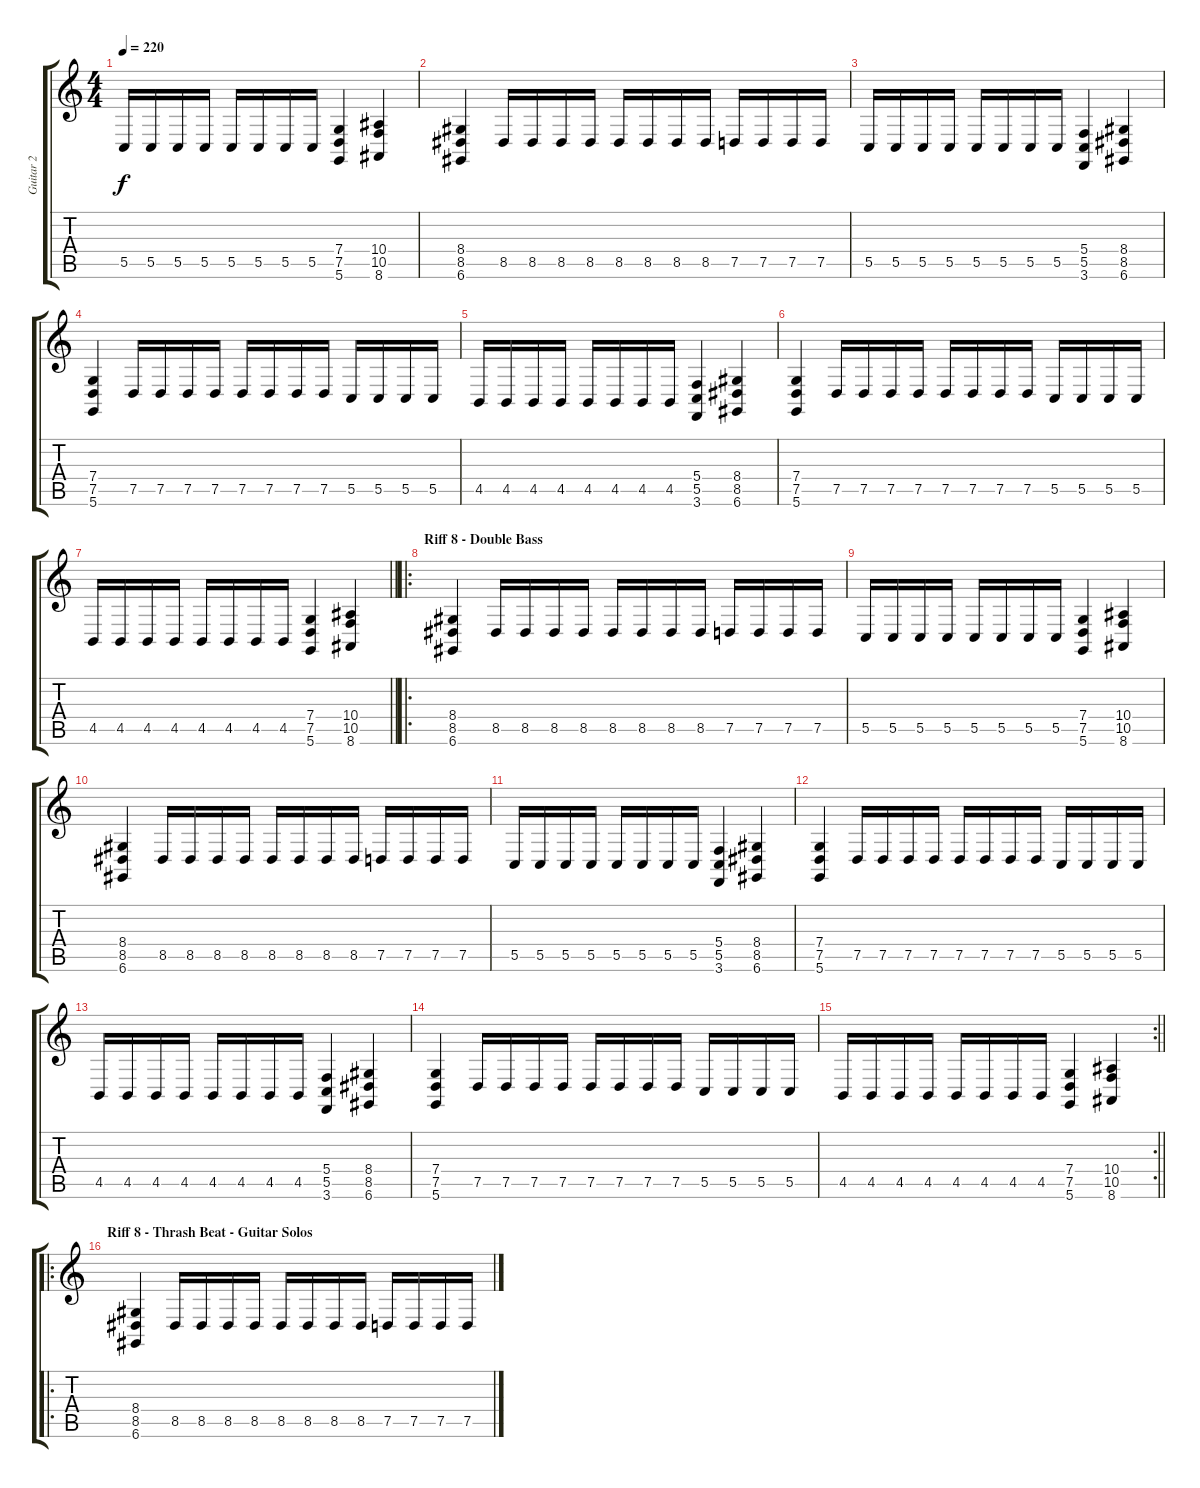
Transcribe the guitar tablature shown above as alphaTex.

\track ("Guitar 2" "Guitar 2") {instrument electricgrandpiano}
\staff {score tabs}
\tuning (D4 A3 F3 C3 G2 D2) {hide}
\ts (4 4)
\tempo 220
\clef g2
\ks c
5.5.16{dy f} 5.5.16 5.5.16 5.5.16 5.5.16 5.5.16 5.5.16 5.5.16 (7.4 7.5 5.6).4 (10.4 10.5 8.6).4 |
(8.4 8.5 6.6).4 8.5.16 8.5.16 8.5.16 8.5.16 8.5.16 8.5.16 8.5.16 8.5.16 7.5.16 7.5.16 7.5.16 7.5.16 |
5.5.16 5.5.16 5.5.16 5.5.16 5.5.16 5.5.16 5.5.16 5.5.16 (5.4 5.5 3.6).4 (8.4 8.5 6.6).4 |
(7.4 7.5 5.6).4 7.5.16 7.5.16 7.5.16 7.5.16 7.5.16 7.5.16 7.5.16 7.5.16 5.5.16 5.5.16 5.5.16 5.5.16 |
4.5.16 4.5.16 4.5.16 4.5.16 4.5.16 4.5.16 4.5.16 4.5.16 (5.4 5.5 3.6).4 (8.4 8.5 6.6).4 |
(7.4 7.5 5.6).4 7.5.16 7.5.16 7.5.16 7.5.16 7.5.16 7.5.16 7.5.16 7.5.16 5.5.16 5.5.16 5.5.16 5.5.16 |
\barLineRight lightlight
4.5.16 4.5.16 4.5.16 4.5.16 4.5.16 4.5.16 4.5.16 4.5.16 (7.4 7.5 5.6).4 (10.4 10.5 8.6).4 |
\ro
\section ("" "Riff 8 - Double Bass")
(8.4 8.5 6.6).4 8.5.16 8.5.16 8.5.16 8.5.16 8.5.16 8.5.16 8.5.16 8.5.16 7.5.16 7.5.16 7.5.16 7.5.16 |
5.5.16 5.5.16 5.5.16 5.5.16 5.5.16 5.5.16 5.5.16 5.5.16 (7.4 7.5 5.6).4 (10.4 10.5 8.6).4 |
(8.4 8.5 6.6).4 8.5.16 8.5.16 8.5.16 8.5.16 8.5.16 8.5.16 8.5.16 8.5.16 7.5.16 7.5.16 7.5.16 7.5.16 |
5.5.16 5.5.16 5.5.16 5.5.16 5.5.16 5.5.16 5.5.16 5.5.16 (5.4 5.5 3.6).4 (8.4 8.5 6.6).4 |
(7.4 7.5 5.6).4 7.5.16 7.5.16 7.5.16 7.5.16 7.5.16 7.5.16 7.5.16 7.5.16 5.5.16 5.5.16 5.5.16 5.5.16 |
4.5.16 4.5.16 4.5.16 4.5.16 4.5.16 4.5.16 4.5.16 4.5.16 (5.4 5.5 3.6).4 (8.4 8.5 6.6).4 |
(7.4 7.5 5.6).4 7.5.16 7.5.16 7.5.16 7.5.16 7.5.16 7.5.16 7.5.16 7.5.16 5.5.16 5.5.16 5.5.16 5.5.16 |
\rc 2
\barLineRight lightlight
4.5.16 4.5.16 4.5.16 4.5.16 4.5.16 4.5.16 4.5.16 4.5.16 (7.4 7.5 5.6).4 (10.4 10.5 8.6).4 |
\ro
\section ("" "Riff 8 - Thrash Beat - Guitar Solos")
(8.4 8.5 6.6).4 8.5.16 8.5.16 8.5.16 8.5.16 8.5.16 8.5.16 8.5.16 8.5.16 7.5.16 7.5.16 7.5.16 7.5.16
